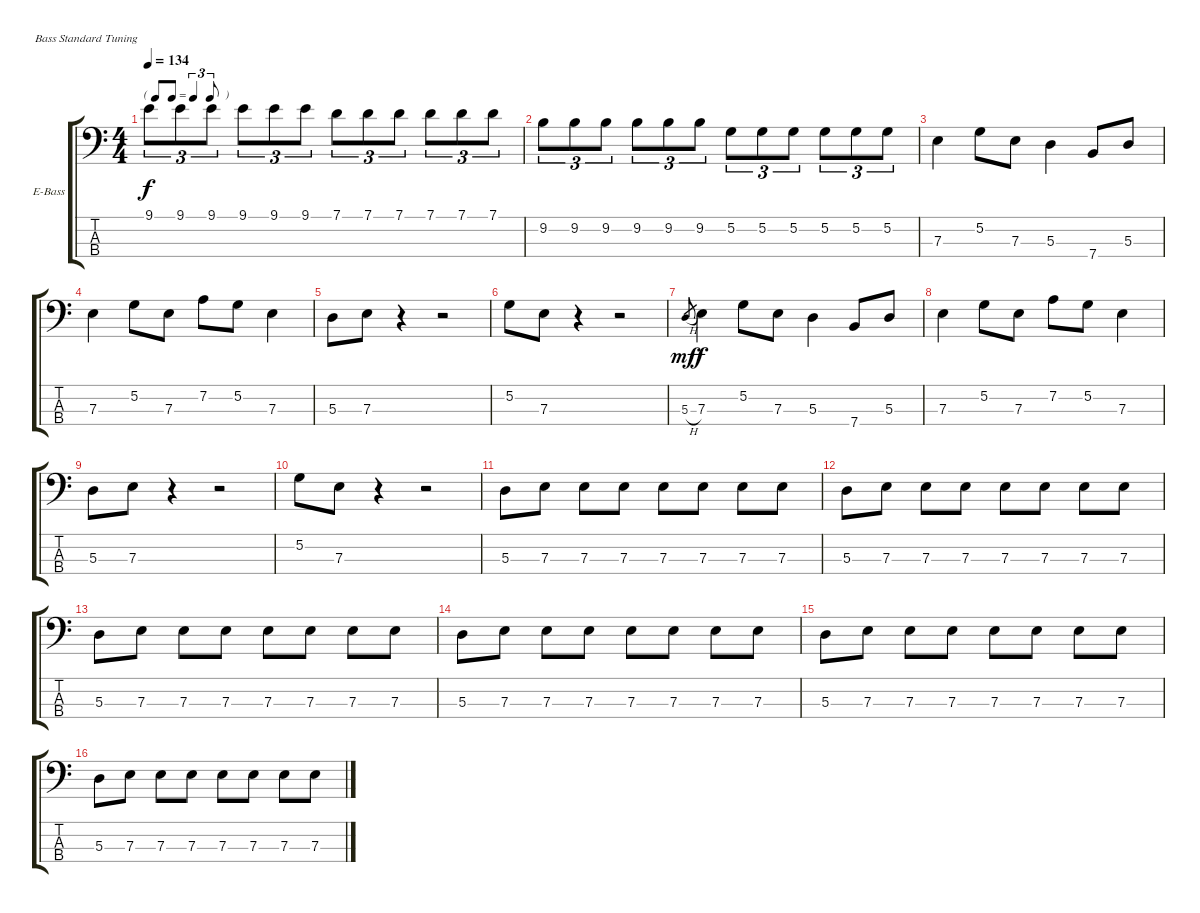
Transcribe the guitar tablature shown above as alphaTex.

\bracketExtendMode groupsimilarinstruments
\firstSystemTrackNameOrientation horizontal
\otherSystemsTrackNameOrientation horizontal
\track ("Screamer bass" "E-Bass") {instrument electricbassfinger}
\staff {score tabs}
\tuning (G2 D2 A1 E1)
\ts (4 4)
\beaming (8 2 2 2 2)
\tf triplet8th
\tempo 134
\clef f4
\ks c
9.1.8{tu (3 2) dy f instrument electricbassfinger} 9.1.8{tu (3 2)} 9.1.8{tu (3 2)} 9.1.8{tu (3 2)} 9.1.8{tu (3 2)} 9.1.8{tu (3 2)} 7.1.8{tu (3 2)} 7.1.8{tu (3 2)} 7.1.8{tu (3 2)} 7.1.8{tu (3 2)} 7.1.8{tu (3 2)} 7.1.8{tu (3 2)} |
9.2.8{tu (3 2)} 9.2.8{tu (3 2)} 9.2.8{tu (3 2)} 9.2.8{tu (3 2)} 9.2.8{tu (3 2)} 9.2.8{tu (3 2)} 5.2.8{tu (3 2)} 5.2.8{tu (3 2)} 5.2.8{tu (3 2)} 5.2.8{tu (3 2)} 5.2.8{tu (3 2)} 5.2.8{tu (3 2)} |
7.3.4 5.2.8 7.3.8 5.3.4 7.4.8 5.3.8 |
7.3.4 5.2.8 7.3.8 7.2.8 5.2.8 7.3.4 |
5.3.8 7.3.8 r.4 r.2 |
5.2.8 7.3.8 r.4 r.2 |
5.3{h}.8{gr dy mf} 7.3.4{dy f} 5.2.8 7.3.8 5.3.4 7.4.8 5.3.8 |
7.3.4 5.2.8 7.3.8 7.2.8 5.2.8 7.3.4 |
5.3.8 7.3.8 r.4 r.2 |
5.2.8 7.3.8 r.4 r.2 |
5.3.8 7.3.8 7.3.8 7.3.8 7.3.8 7.3.8 7.3.8 7.3.8 |
5.3.8 7.3.8 7.3.8 7.3.8 7.3.8 7.3.8 7.3.8 7.3.8 |
5.3.8 7.3.8 7.3.8 7.3.8 7.3.8 7.3.8 7.3.8 7.3.8 |
5.3.8 7.3.8 7.3.8 7.3.8 7.3.8 7.3.8 7.3.8 7.3.8 |
5.3.8 7.3.8 7.3.8 7.3.8 7.3.8 7.3.8 7.3.8 7.3.8 |
5.3.8 7.3.8 7.3.8 7.3.8 7.3.8 7.3.8 7.3.8 7.3.8
